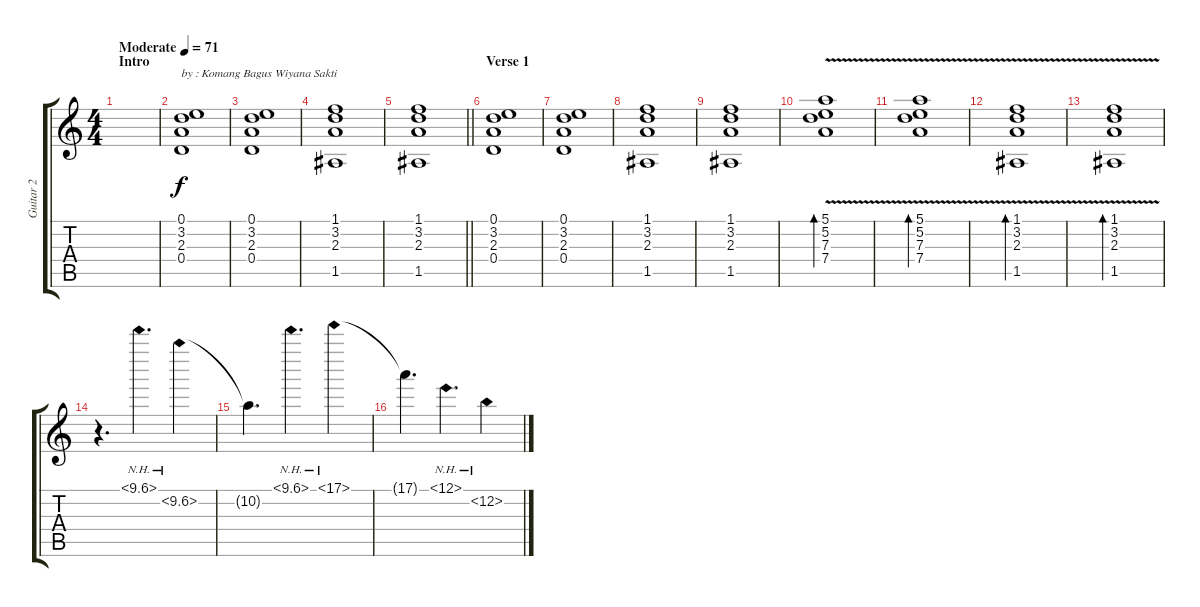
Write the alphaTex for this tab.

\track ("Guitar 2" "Guitar 2") {instrument electricguitarjazz}
\staff {score tabs}
\tuning (E4 B3 G3 D3 A2 D2) {hide}
\ts (4 4)
\section ("" "Intro")
\tempo (71 "Moderate")
\clef g2
\ks c
|
(0.1 3.2 2.3 0.4).1{txt "by : Komang Bagus Wiyana Sakti" volume 14 instrument pad6metallic} |
(0.1 3.2 2.3 0.4).1 |
(1.1 3.2 2.3 1.5).1 |
\barLineRight lightlight
(1.1 3.2 2.3 1.5).1 |
\section ("" "Verse 1")
(0.1 3.2 2.3 0.4).1 |
(0.1 3.2 2.3 0.4).1 |
(1.1 3.2 2.3 1.5).1 |
(1.1 3.2 2.3 1.5).1 |
(5.1{v} 5.2{v} 7.3{v} 7.4{v}).1{bd 120 volume 13 instrument electricguitarjazz} |
(5.1{v} 5.2{v} 7.3{v} 7.4{v}).1{bd 120} |
(1.1{v} 3.2{v} 2.3{v} 1.5{v}).1{bd 120} |
(1.1{v} 3.2{v} 2.3{v} 1.5{v}).1{bd 120} |
r.4{d} 10.1{nh}.4{d} 10.2{nh}.4 |
10.2{t}.4{d} 10.1{nh}.4{d} 17.1{nh}.4 |
17.1{t}.4{d} 12.1{nh}.4{d} 13.2{nh}.4
